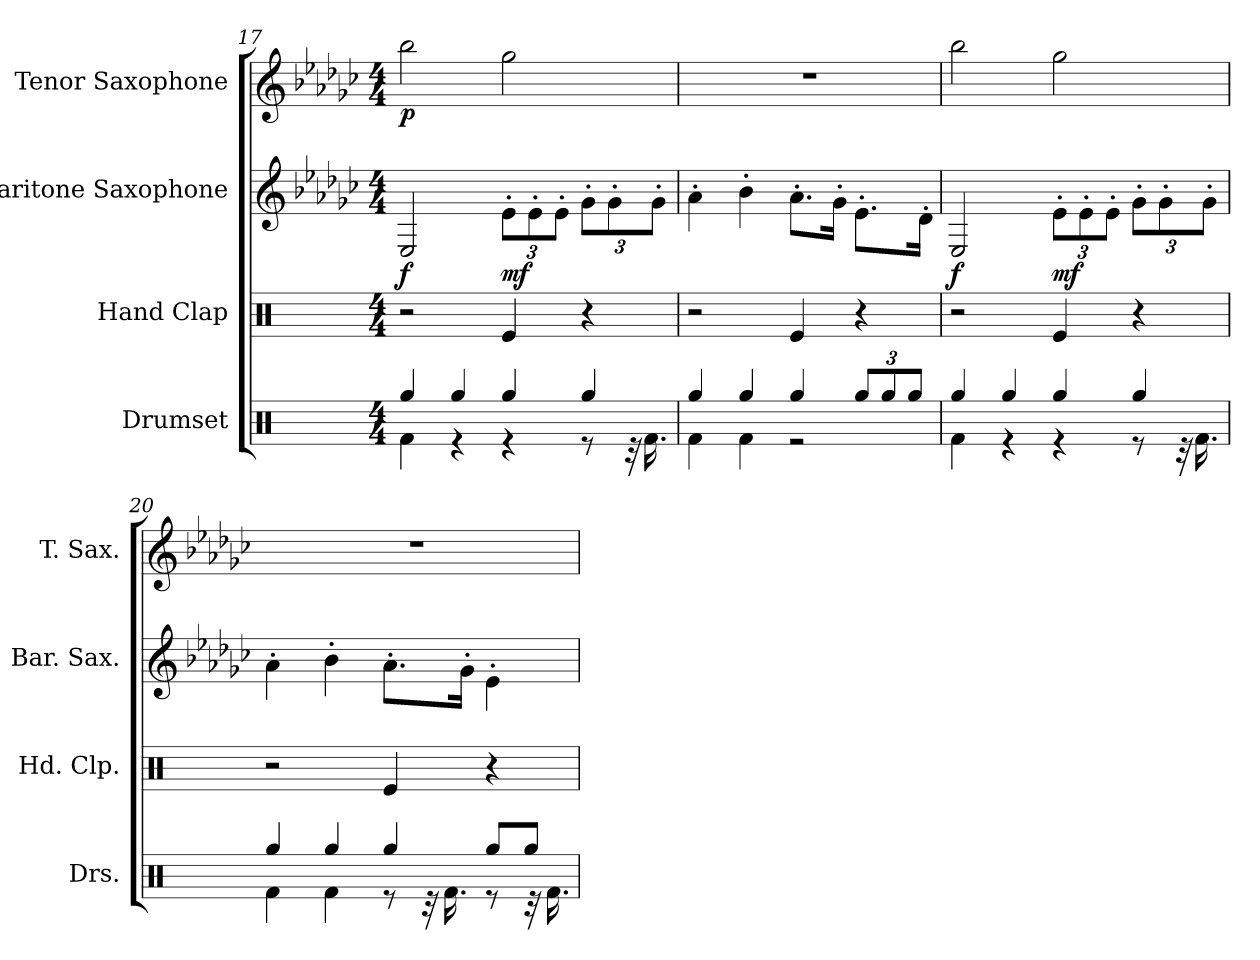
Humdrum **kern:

**kern	**kern	**kern	**dynam	**kern	**dynam
*part4	*part3	*part2	*part2	*part1	*part1
*staff4	*staff3	*staff2	*staff2	*staff1	*staff1
*I"Drumset	*I"Hand Clap	*I"Baritone Saxophone	*	*I"Tenor Saxophone	*
*I'Drs.	*I'Hd. Clp.	*I'Bar. Sax.	*	*I'T. Sax.	*
*clefX	*clefX	*clefG2	*	*clefG2	*
*	*	*ITrd12c21	*	*ITrd8c14	*
*k[]	*k[]	*k[b-e-a-d-g-c-]	*	*k[b-e-a-d-g-c-]	*
*M4/4	*M4/4	*M4/4	*	*M4/4	*
=17	=17	=17	=17	=17	=17
*^	*	*	*	*	*
!	!	!	!	!LO:DY:b	!	!LO:DY:b
4Rgg/	4Rf\	2r	2EE-/	f	2b-\	p
4Rgg/	4r	.	.	.	.	.
*	*	*	*Xbrackettup	*	*	*
!	!	!	!	!LO:DY:b	!	!
4Rgg/	4r	4Re/	12E-'\L	mf	2g-\	.
.	.	.	12E-'\	.	.	.
.	.	.	12E-'\J	.	.	.
4Rgg/	8r	4r	12G-'\L	.	.	.
.	.	.	12G-'\	.	.	.
.	32r	.	.	.	.	.
.	16.Rf\	.	.	.	.	.
.	.	.	12G-'\J	.	.	.
=18	=18	=18	=18	=18	=18	=18
4Rgg/	4Rf\	2r	4A-'\	.	1r	.
4Rgg/	4Rf\	.	4B-'\	.	.	.
4Rgg/	2r	4Re/	8.A-'\L	.	.	.
.	.	.	16G-'\Jk	.	.	.
*Xbrackettup	*	*	*	*	*	*
12Rgg/L	.	4r	8.E-'\L	.	.	.
12Rgg/	.	.	.	.	.	.
12Rgg/J	.	.	.	.	.	.
.	.	.	16D-'\Jk	.	.	.
!!LO:LB:g=z
=19	=19	=19	=19	=19	=19	=19
!	!	!	!	!LO:DY:b	!	!
4Rgg/	4Rf\	2r	2EE-/	f	2b-\	.
4Rgg/	4r	.	.	.	.	.
!	!	!	!	!LO:DY:b	!	!
4Rgg/	4r	4Re/	12E-'\L	mf	2g-\	.
.	.	.	12E-'\	.	.	.
.	.	.	12E-'\J	.	.	.
4Rgg/	8r	4r	12G-'\L	.	.	.
.	.	.	12G-'\	.	.	.
.	32r	.	.	.	.	.
.	16.Rf\	.	.	.	.	.
.	.	.	12G-'\J	.	.	.
=20	=20	=20	=20	=20	=20	=20
4Rgg/	4Rf\	2r	4A-'\	.	1r	.
4Rgg/	4Rf\	.	4B-'\	.	.	.
4Rgg/	8r	4Re/	8.A-'\L	.	.	.
.	32r	.	.	.	.	.
.	16.Rf\	.	.	.	.	.
.	.	.	16G-'\Jk	.	.	.
8Rgg/L	8r	4r	4E-'\	.	.	.
8Rgg/J	32r	.	.	.	.	.
.	16.Rf\	.	.	.	.	.
*v	*v	*	*	*	*	*
=	=	=	=	=	=
*-	*-	*-	*-	*-	*-
